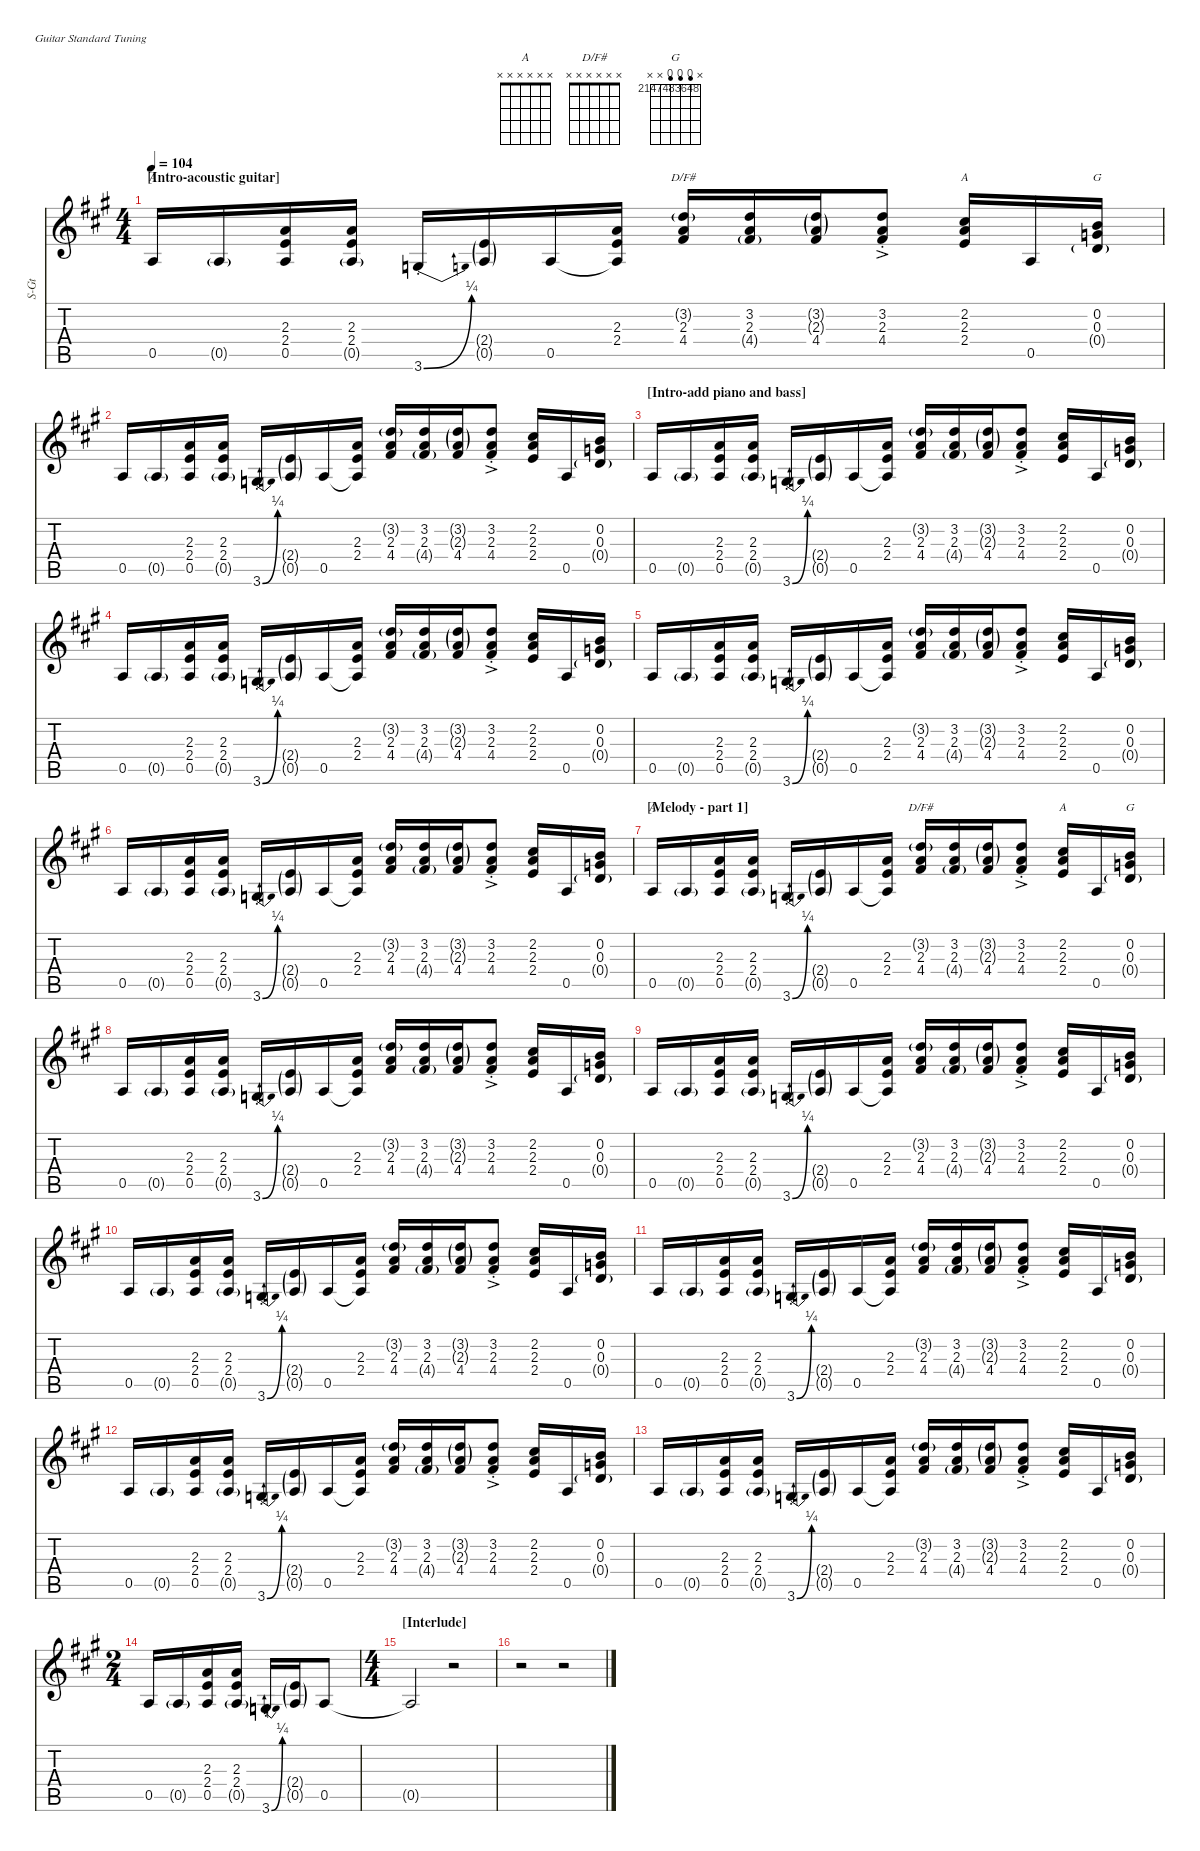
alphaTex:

\hideDynamics
\bracketExtendMode nobrackets
\otherSystemsTrackNameOrientation horizontal
\track ("Acoustic Guitar" "S-Gt") {instrument acousticguitarsteel}
\staff {score tabs}
\tuning (E4 B3 G3 D3 A2 E2)
\chord ("A" x 2 2 2 0 x) {showfingering false barre (2 2)}
\chord ("D/F#" x x x x x x)
\chord ("A" x x x x x x)
\chord ("G" x 2147483647 2147483647 2147483647 x x) {firstfret 2147483648 showfingering false}
\ts (4 4)
\beaming (8 2 2 2 2)
\section ("" "[Intro-acoustic guitar]")
\tempo 104
\clef g2
\ks a
0.5{acc forcenatural}.16{ch "A" dy f instrument acousticguitarsteel beam Up} 0.5{g acc forcenatural}.16{beam Up} (2.3{acc forcenatural} 2.4{acc forcenatural} 0.5{acc forcenatural}).16{beam Up} (2.3{acc forcenatural} 2.4{acc forcenatural} 0.5{g acc forcenatural}).16{beam Up} 3.6{be (bend 0 0 24.599999999999998 1) st acc forcenatural}.16{beam Up} (0.5{g acc forcenatural} 2.4{g acc forcenatural}).16{beam Up} 0.5{acc forcenatural}.16{beam Up} (2.3{acc forcenatural} 2.4{acc forcenatural} 0.5{t acc forcenatural}).16{beam Up} (3.2{g acc forcenatural} 2.3{acc forcenatural} 4.4{acc #}).16{ch "D/F#" beam Up} (3.2{acc forcenatural} 2.3{acc forcenatural} 4.4{g acc #}).16{beam Up} (3.2{g acc forcenatural} 2.3{g acc forcenatural} 4.4{acc #}).16{beam Up} (3.2{ac st acc forcenatural} 2.3{st acc forcenatural} 4.4{st acc #}).8{beam Up} (2.2{acc #} 2.3{acc forcenatural} 2.4{acc forcenatural}).16{ch "A" beam Up} 0.5{acc forcenatural}.16{beam Up} (0.3{acc forcenatural} 0.4{g acc forcenatural} 0.2{acc forcenatural}).16{ch "G" beam Up} |
0.5{acc forcenatural}.16{beam Up} 0.5{g acc forcenatural}.16{beam Up} (2.3{acc forcenatural} 2.4{acc forcenatural} 0.5{acc forcenatural}).16{beam Up} (2.3{acc forcenatural} 2.4{acc forcenatural} 0.5{g acc forcenatural}).16{beam Up} 3.6{be (bend 0 0 24.599999999999998 1) st acc forcenatural}.16{beam Up} (0.5{g acc forcenatural} 2.4{g acc forcenatural}).16{beam Up} 0.5{acc forcenatural}.16{beam Up} (2.3{acc forcenatural} 2.4{acc forcenatural} 0.5{t acc forcenatural}).16{beam Up} (3.2{g acc forcenatural} 2.3{acc forcenatural} 4.4{acc #}).16{beam Up} (3.2{acc forcenatural} 2.3{acc forcenatural} 4.4{g acc #}).16{beam Up} (3.2{g acc forcenatural} 2.3{g acc forcenatural} 4.4{acc #}).16{beam Up} (3.2{ac st acc forcenatural} 2.3{st acc forcenatural} 4.4{st acc #}).8{beam Up} (2.2{acc #} 2.3{acc forcenatural} 2.4{acc forcenatural}).16{beam Up} 0.5{acc forcenatural}.16{beam Up} (0.3{acc forcenatural} 0.4{g acc forcenatural} 0.2{acc forcenatural}).16{beam Up} |
\section ("" "[Intro-add piano and bass]")
0.5{acc forcenatural}.16{beam Up} 0.5{g acc forcenatural}.16{beam Up} (2.3{acc forcenatural} 2.4{acc forcenatural} 0.5{acc forcenatural}).16{beam Up} (2.3{acc forcenatural} 2.4{acc forcenatural} 0.5{g acc forcenatural}).16{beam Up} 3.6{be (bend 0 0 24.599999999999998 1) st acc forcenatural}.16{beam Up} (0.5{g acc forcenatural} 2.4{g acc forcenatural}).16{beam Up} 0.5{acc forcenatural}.16{beam Up} (2.3{acc forcenatural} 2.4{acc forcenatural} 0.5{t acc forcenatural}).16{beam Up} (3.2{g acc forcenatural} 2.3{acc forcenatural} 4.4{acc #}).16{beam Up} (3.2{acc forcenatural} 2.3{acc forcenatural} 4.4{g acc #}).16{beam Up} (3.2{g acc forcenatural} 2.3{g acc forcenatural} 4.4{acc #}).16{beam Up} (3.2{ac st acc forcenatural} 2.3{st acc forcenatural} 4.4{st acc #}).8{beam Up} (2.2{acc #} 2.3{acc forcenatural} 2.4{acc forcenatural}).16{beam Up} 0.5{acc forcenatural}.16{beam Up} (0.3{acc forcenatural} 0.4{g acc forcenatural} 0.2{acc forcenatural}).16{beam Up} |
0.5{acc forcenatural}.16{beam Up} 0.5{g acc forcenatural}.16{beam Up} (2.3{acc forcenatural} 2.4{acc forcenatural} 0.5{acc forcenatural}).16{beam Up} (2.3{acc forcenatural} 2.4{acc forcenatural} 0.5{g acc forcenatural}).16{beam Up} 3.6{be (bend 0 0 24.599999999999998 1) st acc forcenatural}.16{beam Up} (0.5{g acc forcenatural} 2.4{g acc forcenatural}).16{beam Up} 0.5{acc forcenatural}.16{beam Up} (2.3{acc forcenatural} 2.4{acc forcenatural} 0.5{t acc forcenatural}).16{beam Up} (3.2{g acc forcenatural} 2.3{acc forcenatural} 4.4{acc #}).16{beam Up} (3.2{acc forcenatural} 2.3{acc forcenatural} 4.4{g acc #}).16{beam Up} (3.2{g acc forcenatural} 2.3{g acc forcenatural} 4.4{acc #}).16{beam Up} (3.2{ac st acc forcenatural} 2.3{st acc forcenatural} 4.4{st acc #}).8{beam Up} (2.2{acc #} 2.3{acc forcenatural} 2.4{acc forcenatural}).16{beam Up} 0.5{acc forcenatural}.16{beam Up} (0.3{acc forcenatural} 0.4{g acc forcenatural} 0.2{acc forcenatural}).16{beam Up} |
0.5{acc forcenatural}.16{beam Up} 0.5{g acc forcenatural}.16{beam Up} (2.3{acc forcenatural} 2.4{acc forcenatural} 0.5{acc forcenatural}).16{beam Up} (2.3{acc forcenatural} 2.4{acc forcenatural} 0.5{g acc forcenatural}).16{beam Up} 3.6{be (bend 0 0 24.599999999999998 1) st acc forcenatural}.16{beam Up} (0.5{g acc forcenatural} 2.4{g acc forcenatural}).16{beam Up} 0.5{acc forcenatural}.16{beam Up} (2.3{acc forcenatural} 2.4{acc forcenatural} 0.5{t acc forcenatural}).16{beam Up} (3.2{g acc forcenatural} 2.3{acc forcenatural} 4.4{acc #}).16{beam Up} (3.2{acc forcenatural} 2.3{acc forcenatural} 4.4{g acc #}).16{beam Up} (3.2{g acc forcenatural} 2.3{g acc forcenatural} 4.4{acc #}).16{beam Up} (3.2{ac st acc forcenatural} 2.3{st acc forcenatural} 4.4{st acc #}).8{beam Up} (2.2{acc #} 2.3{acc forcenatural} 2.4{acc forcenatural}).16{beam Up} 0.5{acc forcenatural}.16{beam Up} (0.3{acc forcenatural} 0.4{g acc forcenatural} 0.2{acc forcenatural}).16{beam Up} |
0.5{acc forcenatural}.16{beam Up} 0.5{g acc forcenatural}.16{beam Up} (2.3{acc forcenatural} 2.4{acc forcenatural} 0.5{acc forcenatural}).16{beam Up} (2.3{acc forcenatural} 2.4{acc forcenatural} 0.5{g acc forcenatural}).16{beam Up} 3.6{be (bend 0 0 24.599999999999998 1) st acc forcenatural}.16{beam Up} (0.5{g acc forcenatural} 2.4{g acc forcenatural}).16{beam Up} 0.5{acc forcenatural}.16{beam Up} (2.3{acc forcenatural} 2.4{acc forcenatural} 0.5{t acc forcenatural}).16{beam Up} (3.2{g acc forcenatural} 2.3{acc forcenatural} 4.4{acc #}).16{beam Up} (3.2{acc forcenatural} 2.3{acc forcenatural} 4.4{g acc #}).16{beam Up} (3.2{g acc forcenatural} 2.3{g acc forcenatural} 4.4{acc #}).16{beam Up} (3.2{ac st acc forcenatural} 2.3{st acc forcenatural} 4.4{st acc #}).8{beam Up} (2.2{acc #} 2.3{acc forcenatural} 2.4{acc forcenatural}).16{beam Up} 0.5{acc forcenatural}.16{beam Up} (0.3{acc forcenatural} 0.4{g acc forcenatural} 0.2{acc forcenatural}).16{beam Up} |
\section ("" "[Melody - part 1]")
0.5{acc forcenatural}.16{ch "A" beam Up} 0.5{g acc forcenatural}.16{beam Up} (2.3{acc forcenatural} 2.4{acc forcenatural} 0.5{acc forcenatural}).16{beam Up} (2.3{acc forcenatural} 2.4{acc forcenatural} 0.5{g acc forcenatural}).16{beam Up} 3.6{be (bend 0 0 24.599999999999998 1) st acc forcenatural}.16{beam Up} (0.5{g acc forcenatural} 2.4{g acc forcenatural}).16{beam Up} 0.5{acc forcenatural}.16{beam Up} (2.3{acc forcenatural} 2.4{acc forcenatural} 0.5{t acc forcenatural}).16{beam Up} (3.2{g acc forcenatural} 2.3{acc forcenatural} 4.4{acc #}).16{ch "D/F#" beam Up} (3.2{acc forcenatural} 2.3{acc forcenatural} 4.4{g acc #}).16{beam Up} (3.2{g acc forcenatural} 2.3{g acc forcenatural} 4.4{acc #}).16{beam Up} (3.2{ac st acc forcenatural} 2.3{st acc forcenatural} 4.4{st acc #}).8{beam Up} (2.2{acc #} 2.3{acc forcenatural} 2.4{acc forcenatural}).16{ch "A" beam Up} 0.5{acc forcenatural}.16{beam Up} (0.3{acc forcenatural} 0.4{g acc forcenatural} 0.2{acc forcenatural}).16{ch "G" beam Up} |
0.5{acc forcenatural}.16{beam Up} 0.5{g acc forcenatural}.16{beam Up} (2.3{acc forcenatural} 2.4{acc forcenatural} 0.5{acc forcenatural}).16{beam Up} (2.3{acc forcenatural} 2.4{acc forcenatural} 0.5{g acc forcenatural}).16{beam Up} 3.6{be (bend 0 0 24.599999999999998 1) st acc forcenatural}.16{beam Up} (0.5{g acc forcenatural} 2.4{g acc forcenatural}).16{beam Up} 0.5{acc forcenatural}.16{beam Up} (2.3{acc forcenatural} 2.4{acc forcenatural} 0.5{t acc forcenatural}).16{beam Up} (3.2{g acc forcenatural} 2.3{acc forcenatural} 4.4{acc #}).16{beam Up} (3.2{acc forcenatural} 2.3{acc forcenatural} 4.4{g acc #}).16{beam Up} (3.2{g acc forcenatural} 2.3{g acc forcenatural} 4.4{acc #}).16{beam Up} (3.2{ac st acc forcenatural} 2.3{st acc forcenatural} 4.4{st acc #}).8{beam Up} (2.2{acc #} 2.3{acc forcenatural} 2.4{acc forcenatural}).16{beam Up} 0.5{acc forcenatural}.16{beam Up} (0.3{acc forcenatural} 0.4{g acc forcenatural} 0.2{acc forcenatural}).16{beam Up} |
0.5{acc forcenatural}.16{beam Up} 0.5{g acc forcenatural}.16{beam Up} (2.3{acc forcenatural} 2.4{acc forcenatural} 0.5{acc forcenatural}).16{beam Up} (2.3{acc forcenatural} 2.4{acc forcenatural} 0.5{g acc forcenatural}).16{beam Up} 3.6{be (bend 0 0 24.599999999999998 1) st acc forcenatural}.16{beam Up} (0.5{g acc forcenatural} 2.4{g acc forcenatural}).16{beam Up} 0.5{acc forcenatural}.16{beam Up} (2.3{acc forcenatural} 2.4{acc forcenatural} 0.5{t acc forcenatural}).16{beam Up} (3.2{g acc forcenatural} 2.3{acc forcenatural} 4.4{acc #}).16{beam Up} (3.2{acc forcenatural} 2.3{acc forcenatural} 4.4{g acc #}).16{beam Up} (3.2{g acc forcenatural} 2.3{g acc forcenatural} 4.4{acc #}).16{beam Up} (3.2{ac st acc forcenatural} 2.3{st acc forcenatural} 4.4{st acc #}).8{beam Up} (2.2{acc #} 2.3{acc forcenatural} 2.4{acc forcenatural}).16{beam Up} 0.5{acc forcenatural}.16{beam Up} (0.3{acc forcenatural} 0.4{g acc forcenatural} 0.2{acc forcenatural}).16{beam Up} |
0.5{acc forcenatural}.16{beam Up} 0.5{g acc forcenatural}.16{beam Up} (2.3{acc forcenatural} 2.4{acc forcenatural} 0.5{acc forcenatural}).16{beam Up} (2.3{acc forcenatural} 2.4{acc forcenatural} 0.5{g acc forcenatural}).16{beam Up} 3.6{be (bend 0 0 24.599999999999998 1) st acc forcenatural}.16{beam Up} (0.5{g acc forcenatural} 2.4{g acc forcenatural}).16{beam Up} 0.5{acc forcenatural}.16{beam Up} (2.3{acc forcenatural} 2.4{acc forcenatural} 0.5{t acc forcenatural}).16{beam Up} (3.2{g acc forcenatural} 2.3{acc forcenatural} 4.4{acc #}).16{beam Up} (3.2{acc forcenatural} 2.3{acc forcenatural} 4.4{g acc #}).16{beam Up} (3.2{g acc forcenatural} 2.3{g acc forcenatural} 4.4{acc #}).16{beam Up} (3.2{ac st acc forcenatural} 2.3{st acc forcenatural} 4.4{st acc #}).8{beam Up} (2.2{acc #} 2.3{acc forcenatural} 2.4{acc forcenatural}).16{beam Up} 0.5{acc forcenatural}.16{beam Up} (0.3{acc forcenatural} 0.4{g acc forcenatural} 0.2{acc forcenatural}).16{beam Up} |
0.5{acc forcenatural}.16{beam Up} 0.5{g acc forcenatural}.16{beam Up} (2.3{acc forcenatural} 2.4{acc forcenatural} 0.5{acc forcenatural}).16{beam Up} (2.3{acc forcenatural} 2.4{acc forcenatural} 0.5{g acc forcenatural}).16{beam Up} 3.6{be (bend 0 0 24.599999999999998 1) st acc forcenatural}.16{beam Up} (0.5{g acc forcenatural} 2.4{g acc forcenatural}).16{beam Up} 0.5{acc forcenatural}.16{beam Up} (2.3{acc forcenatural} 2.4{acc forcenatural} 0.5{t acc forcenatural}).16{beam Up} (3.2{g acc forcenatural} 2.3{acc forcenatural} 4.4{acc #}).16{beam Up} (3.2{acc forcenatural} 2.3{acc forcenatural} 4.4{g acc #}).16{beam Up} (3.2{g acc forcenatural} 2.3{g acc forcenatural} 4.4{acc #}).16{beam Up} (3.2{ac st acc forcenatural} 2.3{st acc forcenatural} 4.4{st acc #}).8{beam Up} (2.2{acc #} 2.3{acc forcenatural} 2.4{acc forcenatural}).16{beam Up} 0.5{acc forcenatural}.16{beam Up} (0.3{acc forcenatural} 0.4{g acc forcenatural} 0.2{acc forcenatural}).16{beam Up} |
0.5{acc forcenatural}.16{beam Up} 0.5{g acc forcenatural}.16{beam Up} (2.3{acc forcenatural} 2.4{acc forcenatural} 0.5{acc forcenatural}).16{beam Up} (2.3{acc forcenatural} 2.4{acc forcenatural} 0.5{g acc forcenatural}).16{beam Up} 3.6{be (bend 0 0 24.599999999999998 1) st acc forcenatural}.16{beam Up} (0.5{g acc forcenatural} 2.4{g acc forcenatural}).16{beam Up} 0.5{acc forcenatural}.16{beam Up} (2.3{acc forcenatural} 2.4{acc forcenatural} 0.5{t acc forcenatural}).16{beam Up} (3.2{g acc forcenatural} 2.3{acc forcenatural} 4.4{acc #}).16{beam Up} (3.2{acc forcenatural} 2.3{acc forcenatural} 4.4{g acc #}).16{beam Up} (3.2{g acc forcenatural} 2.3{g acc forcenatural} 4.4{acc #}).16{beam Up} (3.2{ac st acc forcenatural} 2.3{st acc forcenatural} 4.4{st acc #}).8{beam Up} (2.2{acc #} 2.3{acc forcenatural} 2.4{acc forcenatural}).16{beam Up} 0.5{acc forcenatural}.16{beam Up} (0.3{acc forcenatural} 0.4{g acc forcenatural} 0.2{acc forcenatural}).16{beam Up} |
0.5{acc forcenatural}.16{beam Up} 0.5{g acc forcenatural}.16{beam Up} (2.3{acc forcenatural} 2.4{acc forcenatural} 0.5{acc forcenatural}).16{beam Up} (2.3{acc forcenatural} 2.4{acc forcenatural} 0.5{g acc forcenatural}).16{beam Up} 3.6{be (bend 0 0 24.599999999999998 1) st acc forcenatural}.16{beam Up} (0.5{g acc forcenatural} 2.4{g acc forcenatural}).16{beam Up} 0.5{acc forcenatural}.16{beam Up} (2.3{acc forcenatural} 2.4{acc forcenatural} 0.5{t acc forcenatural}).16{beam Up} (3.2{g acc forcenatural} 2.3{acc forcenatural} 4.4{acc #}).16{beam Up} (3.2{acc forcenatural} 2.3{acc forcenatural} 4.4{g acc #}).16{beam Up} (3.2{g acc forcenatural} 2.3{g acc forcenatural} 4.4{acc #}).16{beam Up} (3.2{ac st acc forcenatural} 2.3{st acc forcenatural} 4.4{st acc #}).8{beam Up} (2.2{acc #} 2.3{acc forcenatural} 2.4{acc forcenatural}).16{beam Up} 0.5{acc forcenatural}.16{beam Up} (0.3{acc forcenatural} 0.4{g acc forcenatural} 0.2{acc forcenatural}).16{beam Up} |
\ts (2 4)
0.5{acc forcenatural}.16{beam Up} 0.5{g acc forcenatural}.16{beam Up} (2.3{acc forcenatural} 2.4{acc forcenatural} 0.5{acc forcenatural}).16{beam Up} (2.3{acc forcenatural} 2.4{acc forcenatural} 0.5{g acc forcenatural}).16{beam Up} 3.6{be (bend 0 0 24.599999999999998 1) st acc forcenatural}.16{beam Up} (0.5{g acc forcenatural} 2.4{g acc forcenatural}).16{beam Up} 0.5{acc forcenatural}.8{beam Up} |
\ts (4 4)
\section ("" "[Interlude] ")
0.5{t acc forcenatural}.2{beam Up} r.2{beam Up} |
r.2{beam Down} r.2{beam Down}
